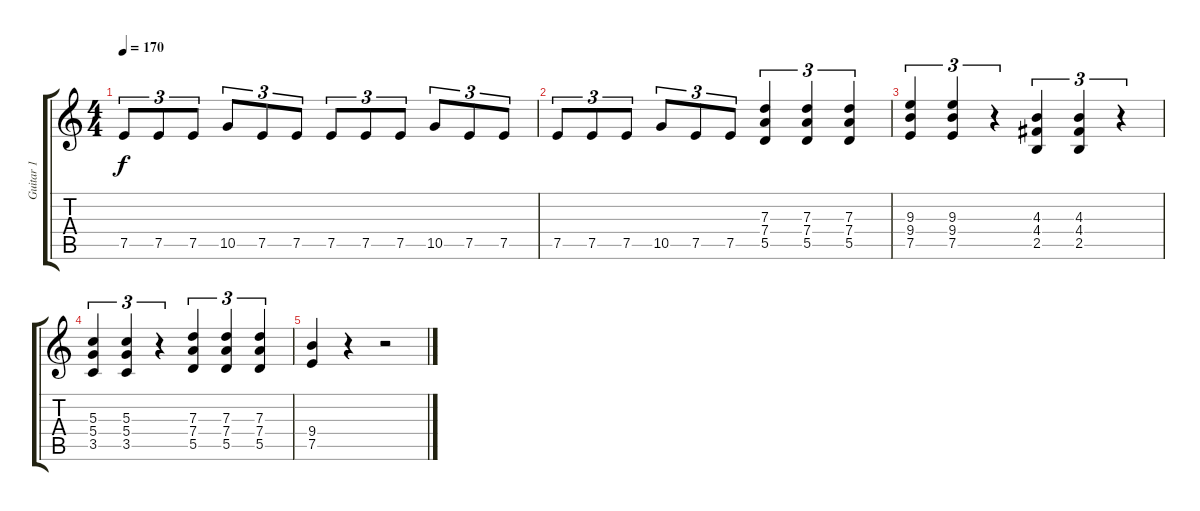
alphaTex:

\track ("Guitar 1" "Guitar 1") {instrument distortionguitar}
\staff {score tabs}
\tuning (E4 B3 G3 D3 A2 E2) {hide}
\ts (4 4)
\tempo 170
\clef g2
\ks c
7.5.8{tu (3 2) dy f} 7.5.8{tu (3 2)} 7.5.8{tu (3 2)} 10.5.8{tu (3 2)} 7.5.8{tu (3 2)} 7.5.8{tu (3 2)} 7.5.8{tu (3 2)} 7.5.8{tu (3 2)} 7.5.8{tu (3 2)} 10.5.8{tu (3 2)} 7.5.8{tu (3 2)} 7.5.8{tu (3 2)} |
7.5.8{tu (3 2)} 7.5.8{tu (3 2)} 7.5.8{tu (3 2)} 10.5.8{tu (3 2)} 7.5.8{tu (3 2)} 7.5.8{tu (3 2)} (7.3 7.4 5.5).4{tu (3 2)} (7.3 7.4 5.5).4{tu (3 2)} (7.3 7.4 5.5).4{tu (3 2)} |
(9.3 9.4 7.5).4{tu (3 2)} (9.3 9.4 7.5).4{tu (3 2)} r.4{tu (3 2)} (4.3 4.4 2.5).4{tu (3 2)} (4.3 4.4 2.5).4{tu (3 2)} r.4{tu (3 2)} |
(5.3 5.4 3.5).4{tu (3 2)} (5.3 5.4 3.5).4{tu (3 2)} r.4{tu (3 2)} (7.3 7.4 5.5).4{tu (3 2)} (7.3 7.4 5.5).4{tu (3 2)} (7.3 7.4 5.5).4{tu (3 2)} |
(9.4 7.5).4 r.4 r.2
